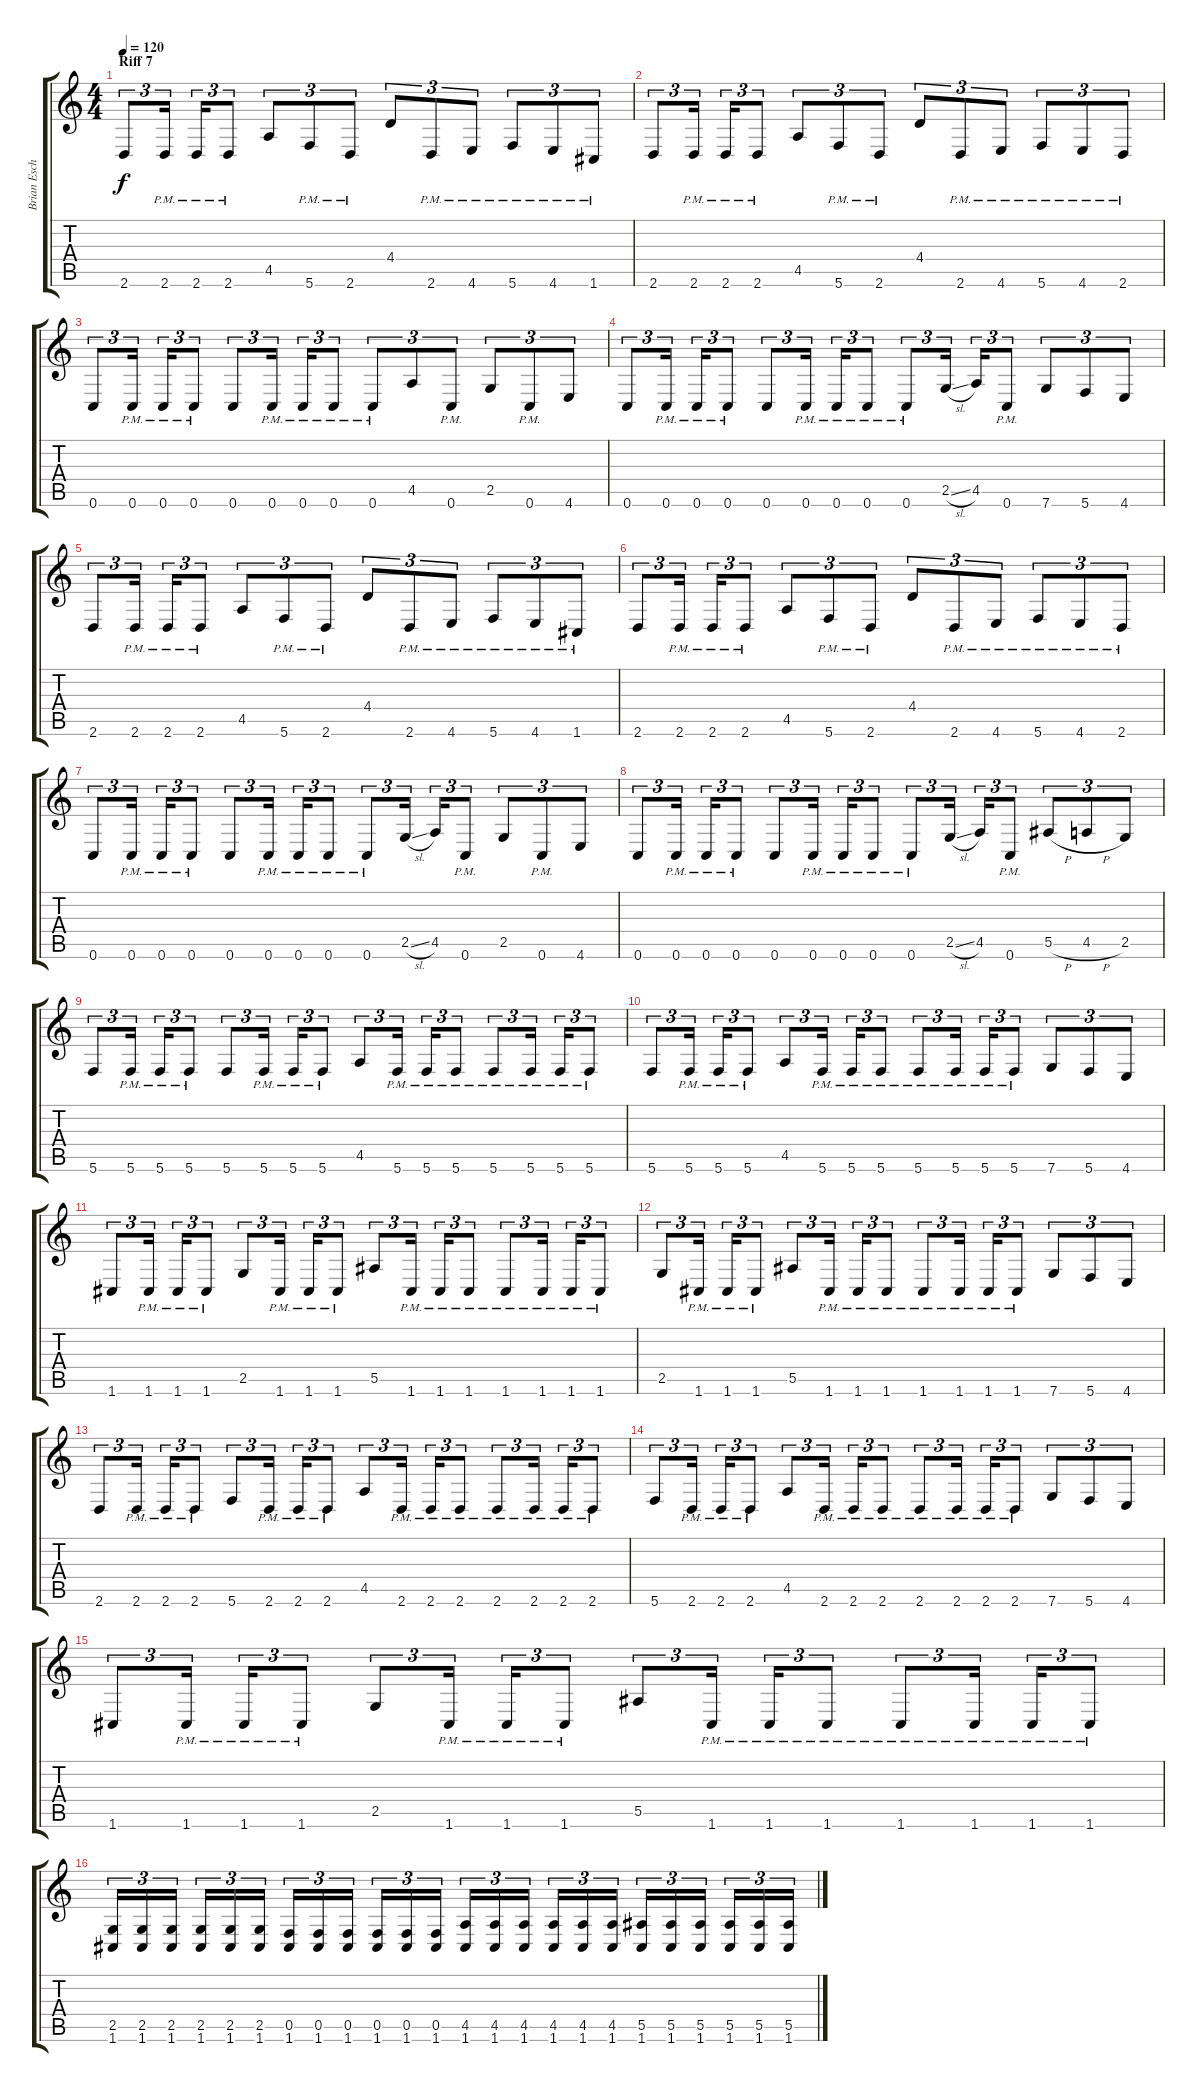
\track ("Brian Eschbach (Lead Guitar)" "Brian Esch") {instrument distortionguitar}
\staff {score tabs}
\tuning (C4 G3 Eb3 Bb2 F2 C2) {hide}
\ts (4 4)
\section ("" "Riff 7")
\tempo 120
\clef g2
\ks c
2.6.8{tu (3 2) dy f balance 16} 2.6{pm}.16{tu (3 2)} 2.6{pm}.16{tu (3 2)} 2.6{pm}.8{tu (3 2)} 4.5.8{tu (3 2)} 5.6{pm}.8{tu (3 2)} 2.6{pm}.8{tu (3 2)} 4.4.8{tu (3 2)} 2.6{pm}.8{tu (3 2)} 4.6{pm}.8{tu (3 2)} 5.6{pm}.8{tu (3 2)} 4.6{pm}.8{tu (3 2)} 1.6{pm}.8{tu (3 2)} |
2.6.8{tu (3 2)} 2.6{pm}.16{tu (3 2)} 2.6{pm}.16{tu (3 2)} 2.6{pm}.8{tu (3 2)} 4.5.8{tu (3 2)} 5.6{pm}.8{tu (3 2)} 2.6{pm}.8{tu (3 2)} 4.4.8{tu (3 2)} 2.6{pm}.8{tu (3 2)} 4.6{pm}.8{tu (3 2)} 5.6{pm}.8{tu (3 2)} 4.6{pm}.8{tu (3 2)} 2.6{pm}.8{tu (3 2)} |
0.6.8{tu (3 2)} 0.6{pm}.16{tu (3 2)} 0.6{pm}.16{tu (3 2)} 0.6{pm}.8{tu (3 2)} 0.6.8{tu (3 2)} 0.6{pm}.16{tu (3 2)} 0.6{pm}.16{tu (3 2)} 0.6{pm}.8{tu (3 2)} 0.6{pm}.8{tu (3 2)} 4.5.8{tu (3 2)} 0.6{pm}.8{tu (3 2)} 2.5.8{tu (3 2)} 0.6{pm}.8{tu (3 2)} 4.6.8{tu (3 2)} |
0.6.8{tu (3 2)} 0.6{pm}.16{tu (3 2)} 0.6{pm}.16{tu (3 2)} 0.6{pm}.8{tu (3 2)} 0.6.8{tu (3 2)} 0.6{pm}.16{tu (3 2)} 0.6{pm}.16{tu (3 2)} 0.6{pm}.8{tu (3 2)} 0.6{pm}.8{tu (3 2)} 2.5{sl}.16{tu (3 2)} 4.5.16{tu (3 2)} 0.6{pm}.8{tu (3 2)} 7.6.8{tu (3 2)} 5.6.8{tu (3 2)} 4.6.8{tu (3 2)} |
2.6.8{tu (3 2)} 2.6{pm}.16{tu (3 2)} 2.6{pm}.16{tu (3 2)} 2.6{pm}.8{tu (3 2)} 4.5.8{tu (3 2)} 5.6{pm}.8{tu (3 2)} 2.6{pm}.8{tu (3 2)} 4.4.8{tu (3 2)} 2.6{pm}.8{tu (3 2)} 4.6{pm}.8{tu (3 2)} 5.6{pm}.8{tu (3 2)} 4.6{pm}.8{tu (3 2)} 1.6{pm}.8{tu (3 2)} |
2.6.8{tu (3 2)} 2.6{pm}.16{tu (3 2)} 2.6{pm}.16{tu (3 2)} 2.6{pm}.8{tu (3 2)} 4.5.8{tu (3 2)} 5.6{pm}.8{tu (3 2)} 2.6{pm}.8{tu (3 2)} 4.4.8{tu (3 2)} 2.6{pm}.8{tu (3 2)} 4.6{pm}.8{tu (3 2)} 5.6{pm}.8{tu (3 2)} 4.6{pm}.8{tu (3 2)} 2.6{pm}.8{tu (3 2)} |
0.6.8{tu (3 2)} 0.6{pm}.16{tu (3 2)} 0.6{pm}.16{tu (3 2)} 0.6{pm}.8{tu (3 2)} 0.6.8{tu (3 2)} 0.6{pm}.16{tu (3 2)} 0.6{pm}.16{tu (3 2)} 0.6{pm}.8{tu (3 2)} 0.6{pm}.8{tu (3 2)} 2.5{sl}.16{tu (3 2)} 4.5.16{tu (3 2)} 0.6{pm}.8{tu (3 2)} 2.5.8{tu (3 2)} 0.6{pm}.8{tu (3 2)} 4.6.8{tu (3 2)} |
0.6.8{tu (3 2)} 0.6{pm}.16{tu (3 2)} 0.6{pm}.16{tu (3 2)} 0.6{pm}.8{tu (3 2)} 0.6.8{tu (3 2)} 0.6{pm}.16{tu (3 2)} 0.6{pm}.16{tu (3 2)} 0.6{pm}.8{tu (3 2)} 0.6{pm}.8{tu (3 2)} 2.5{sl}.16{tu (3 2)} 4.5.16{tu (3 2)} 0.6{pm}.8{tu (3 2)} 5.5{h}.8{tu (3 2)} 4.5{h}.8{tu (3 2)} 2.5.8{tu (3 2)} |
5.6.8{tu (3 2)} 5.6{pm}.16{tu (3 2)} 5.6{pm}.16{tu (3 2)} 5.6{pm}.8{tu (3 2)} 5.6.8{tu (3 2)} 5.6{pm}.16{tu (3 2)} 5.6{pm}.16{tu (3 2)} 5.6{pm}.8{tu (3 2)} 4.5.8{tu (3 2)} 5.6{pm}.16{tu (3 2)} 5.6{pm}.16{tu (3 2)} 5.6{pm}.8{tu (3 2)} 5.6{pm}.8{tu (3 2)} 5.6{pm}.16{tu (3 2)} 5.6{pm}.16{tu (3 2)} 5.6{pm}.8{tu (3 2)} |
5.6.8{tu (3 2)} 5.6{pm}.16{tu (3 2)} 5.6{pm}.16{tu (3 2)} 5.6{pm}.8{tu (3 2)} 4.5.8{tu (3 2)} 5.6{pm}.16{tu (3 2)} 5.6{pm}.16{tu (3 2)} 5.6{pm}.8{tu (3 2)} 5.6{pm}.8{tu (3 2)} 5.6{pm}.16{tu (3 2)} 5.6{pm}.16{tu (3 2)} 5.6{pm}.8{tu (3 2)} 7.6.8{tu (3 2)} 5.6.8{tu (3 2)} 4.6.8{tu (3 2)} |
1.6.8{tu (3 2)} 1.6{pm}.16{tu (3 2)} 1.6{pm}.16{tu (3 2)} 1.6{pm}.8{tu (3 2)} 2.5.8{tu (3 2)} 1.6{pm}.16{tu (3 2)} 1.6{pm}.16{tu (3 2)} 1.6{pm}.8{tu (3 2)} 5.5.8{tu (3 2)} 1.6{pm}.16{tu (3 2)} 1.6{pm}.16{tu (3 2)} 1.6{pm}.8{tu (3 2)} 1.6{pm}.8{tu (3 2)} 1.6{pm}.16{tu (3 2)} 1.6{pm}.16{tu (3 2)} 1.6{pm}.8{tu (3 2)} |
2.5.8{tu (3 2)} 1.6{pm}.16{tu (3 2)} 1.6{pm}.16{tu (3 2)} 1.6{pm}.8{tu (3 2)} 5.5.8{tu (3 2)} 1.6{pm}.16{tu (3 2)} 1.6{pm}.16{tu (3 2)} 1.6{pm}.8{tu (3 2)} 1.6{pm}.8{tu (3 2)} 1.6{pm}.16{tu (3 2)} 1.6{pm}.16{tu (3 2)} 1.6{pm}.8{tu (3 2)} 7.6.8{tu (3 2)} 5.6.8{tu (3 2)} 4.6.8{tu (3 2)} |
2.6.8{tu (3 2)} 2.6{pm}.16{tu (3 2)} 2.6{pm}.16{tu (3 2)} 2.6{pm}.8{tu (3 2)} 5.6.8{tu (3 2)} 2.6{pm}.16{tu (3 2)} 2.6{pm}.16{tu (3 2)} 2.6{pm}.8{tu (3 2)} 4.5.8{tu (3 2)} 2.6{pm}.16{tu (3 2)} 2.6{pm}.16{tu (3 2)} 2.6{pm}.8{tu (3 2)} 2.6{pm}.8{tu (3 2)} 2.6{pm}.16{tu (3 2)} 2.6{pm}.16{tu (3 2)} 2.6{pm}.8{tu (3 2)} |
5.6.8{tu (3 2)} 2.6{pm}.16{tu (3 2)} 2.6{pm}.16{tu (3 2)} 2.6{pm}.8{tu (3 2)} 4.5.8{tu (3 2)} 2.6{pm}.16{tu (3 2)} 2.6{pm}.16{tu (3 2)} 2.6{pm}.8{tu (3 2)} 2.6{pm}.8{tu (3 2)} 2.6{pm}.16{tu (3 2)} 2.6{pm}.16{tu (3 2)} 2.6{pm}.8{tu (3 2)} 7.6.8{tu (3 2)} 5.6.8{tu (3 2)} 4.6.8{tu (3 2)} |
1.6.8{tu (3 2)} 1.6{pm}.16{tu (3 2)} 1.6{pm}.16{tu (3 2)} 1.6{pm}.8{tu (3 2)} 2.5.8{tu (3 2)} 1.6{pm}.16{tu (3 2)} 1.6{pm}.16{tu (3 2)} 1.6{pm}.8{tu (3 2)} 5.5.8{tu (3 2)} 1.6{pm}.16{tu (3 2)} 1.6{pm}.16{tu (3 2)} 1.6{pm}.8{tu (3 2)} 1.6{pm}.8{tu (3 2)} 1.6{pm}.16{tu (3 2)} 1.6{pm}.16{tu (3 2)} 1.6{pm}.8{tu (3 2)} |
(2.5 1.6).16{tu (3 2)} (2.5 1.6).16{tu (3 2)} (2.5 1.6).16{tu (3 2)} (2.5 1.6).16{tu (3 2)} (2.5 1.6).16{tu (3 2)} (2.5 1.6).16{tu (3 2)} (0.5 1.6).16{tu (3 2)} (0.5 1.6).16{tu (3 2)} (0.5 1.6).16{tu (3 2)} (0.5 1.6).16{tu (3 2)} (0.5 1.6).16{tu (3 2)} (0.5 1.6).16{tu (3 2)} (4.5 1.6).16{tu (3 2)} (4.5 1.6).16{tu (3 2)} (4.5 1.6).16{tu (3 2)} (4.5 1.6).16{tu (3 2)} (4.5 1.6).16{tu (3 2)} (4.5 1.6).16{tu (3 2)} (5.5 1.6).16{tu (3 2)} (5.5 1.6).16{tu (3 2)} (5.5 1.6).16{tu (3 2)} (5.5 1.6).16{tu (3 2)} (5.5 1.6).16{tu (3 2)} (5.5 1.6).16{tu (3 2)}
